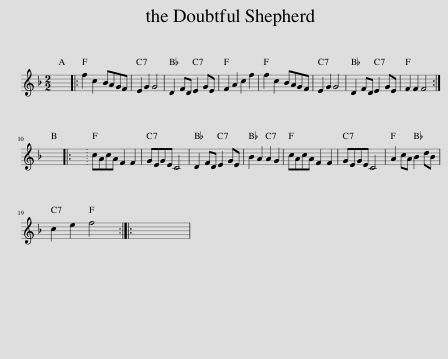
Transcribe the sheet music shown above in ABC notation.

X:1
L:1/8
M:2/2
I:linebreak $
K:F
V:1 treble
V:1
 x8 |: f2 c2 BAGF | E2 G2 G4 | D2 FD E2 GE | F2 A2 c2 f2 | %5
 f2 c2 BAGF | E2 G2 G4 | D2 FD E2 GE | F2 F2 F4 :|$ x8 |: %10
 x8 | cAcA F2 F2 | GEGE C4 | D2 FD E2 GE | B2 A2 A2 G2 | %15
 cAcA F2 F2 | GEGE C4 | A2 cA B2 dB |$ c2 e2 f4 :: x8 | %20
